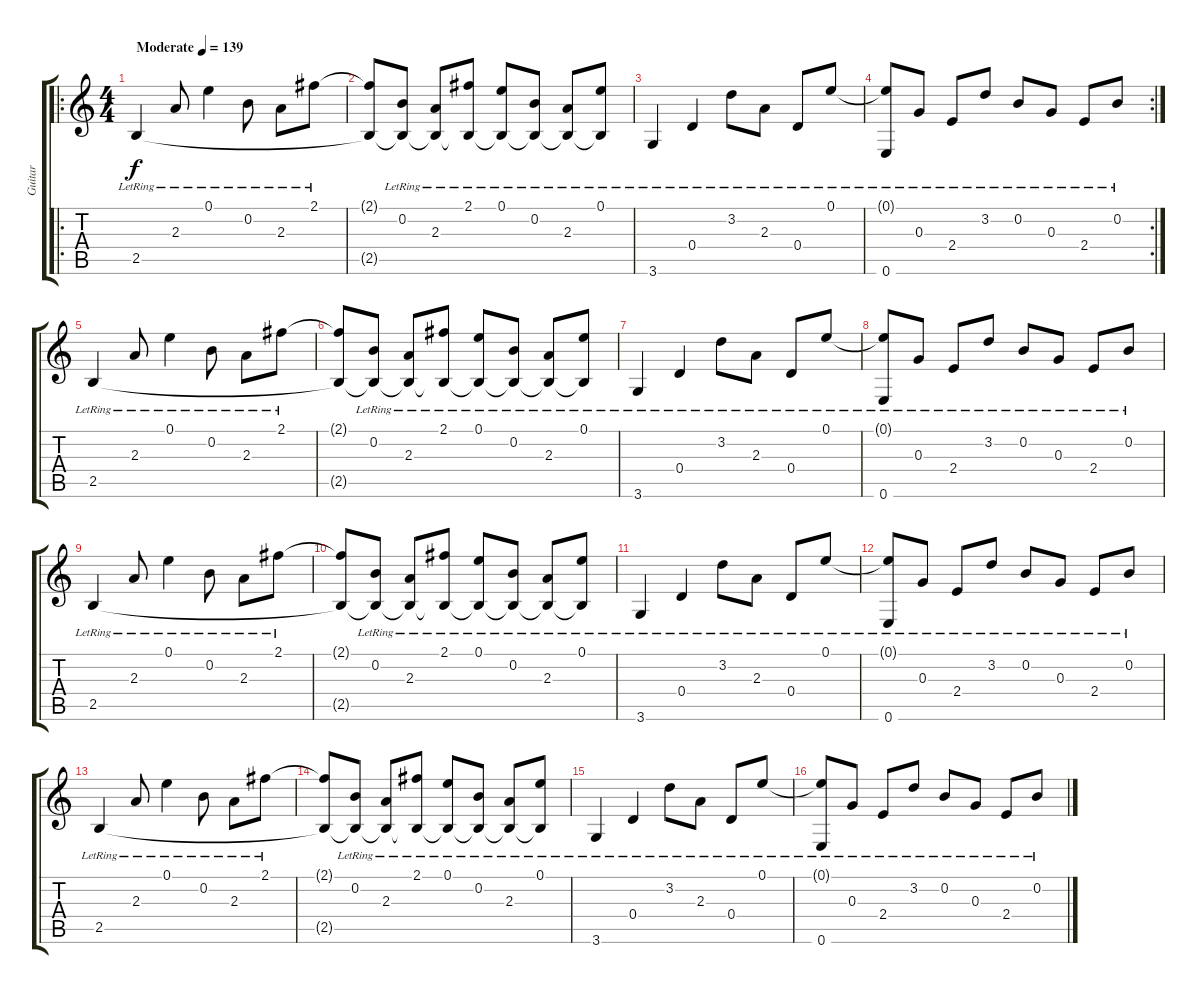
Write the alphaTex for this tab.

\track ("Guitar" "Guitar") {instrument electricguitarjazz}
\staff {score tabs}
\tuning (E4 B3 G3 D3 A2 E2) {hide}
\ro
\ts (4 4)
\tempo (139 "Moderate")
\clef g2
\ks c
2.5{lr}.4{dy f instrument electricguitarjazz} 2.3{lr}.8 0.1{lr}.4 0.2{lr}.8 2.3{lr}.8 2.1{lr}.8 |
(2.1{t} 2.5{t}).8 (0.2{lr} 2.5{t}).8 (2.3{lr} 2.5{t}).8 (2.1{lr} 2.5{t}).8 (0.1{lr} 2.5{t}).8 (0.2{lr} 2.5{t}).8 (2.3{lr} 2.5{t}).8 (0.1{lr} 2.5{t}).8 |
3.6{lr}.4 0.4{lr}.4 3.2{lr}.8 2.3{lr}.8 0.4{lr}.8 0.1{lr}.8 |
\rc 2
(0.1{t} 0.6{lr}).8 0.3{lr}.8 2.4{lr}.8 3.2{lr}.8 0.2{lr}.8 0.3{lr}.8 2.4{lr}.8 0.2{lr}.8 |
2.5{lr}.4 2.3{lr}.8 0.1{lr}.4 0.2{lr}.8 2.3{lr}.8 2.1{lr}.8 |
(2.1{t} 2.5{t}).8 (0.2{lr} 2.5{t}).8 (2.3{lr} 2.5{t}).8 (2.1{lr} 2.5{t}).8 (0.1{lr} 2.5{t}).8 (0.2{lr} 2.5{t}).8 (2.3{lr} 2.5{t}).8 (0.1{lr} 2.5{t}).8 |
3.6{lr}.4 0.4{lr}.4 3.2{lr}.8 2.3{lr}.8 0.4{lr}.8 0.1{lr}.8 |
(0.1{t} 0.6{lr}).8 0.3{lr}.8 2.4{lr}.8 3.2{lr}.8 0.2{lr}.8 0.3{lr}.8 2.4{lr}.8 0.2{lr}.8 |
2.5{lr}.4 2.3{lr}.8 0.1{lr}.4 0.2{lr}.8 2.3{lr}.8 2.1{lr}.8 |
(2.1{t} 2.5{t}).8 (0.2{lr} 2.5{t}).8 (2.3{lr} 2.5{t}).8 (2.1{lr} 2.5{t}).8 (0.1{lr} 2.5{t}).8 (0.2{lr} 2.5{t}).8 (2.3{lr} 2.5{t}).8 (0.1{lr} 2.5{t}).8 |
3.6{lr}.4 0.4{lr}.4 3.2{lr}.8 2.3{lr}.8 0.4{lr}.8 0.1{lr}.8 |
(0.1{t} 0.6{lr}).8 0.3{lr}.8 2.4{lr}.8 3.2{lr}.8 0.2{lr}.8 0.3{lr}.8 2.4{lr}.8 0.2{lr}.8 |
2.5{lr}.4 2.3{lr}.8 0.1{lr}.4 0.2{lr}.8 2.3{lr}.8 2.1{lr}.8 |
(2.1{t} 2.5{t}).8 (0.2{lr} 2.5{t}).8 (2.3{lr} 2.5{t}).8 (2.1{lr} 2.5{t}).8 (0.1{lr} 2.5{t}).8 (0.2{lr} 2.5{t}).8 (2.3{lr} 2.5{t}).8 (0.1{lr} 2.5{t}).8 |
3.6{lr}.4 0.4{lr}.4 3.2{lr}.8 2.3{lr}.8 0.4{lr}.8 0.1{lr}.8 |
(0.1{t} 0.6{lr}).8 0.3{lr}.8 2.4{lr}.8 3.2{lr}.8 0.2{lr}.8 0.3{lr}.8 2.4{lr}.8 0.2{lr}.8
